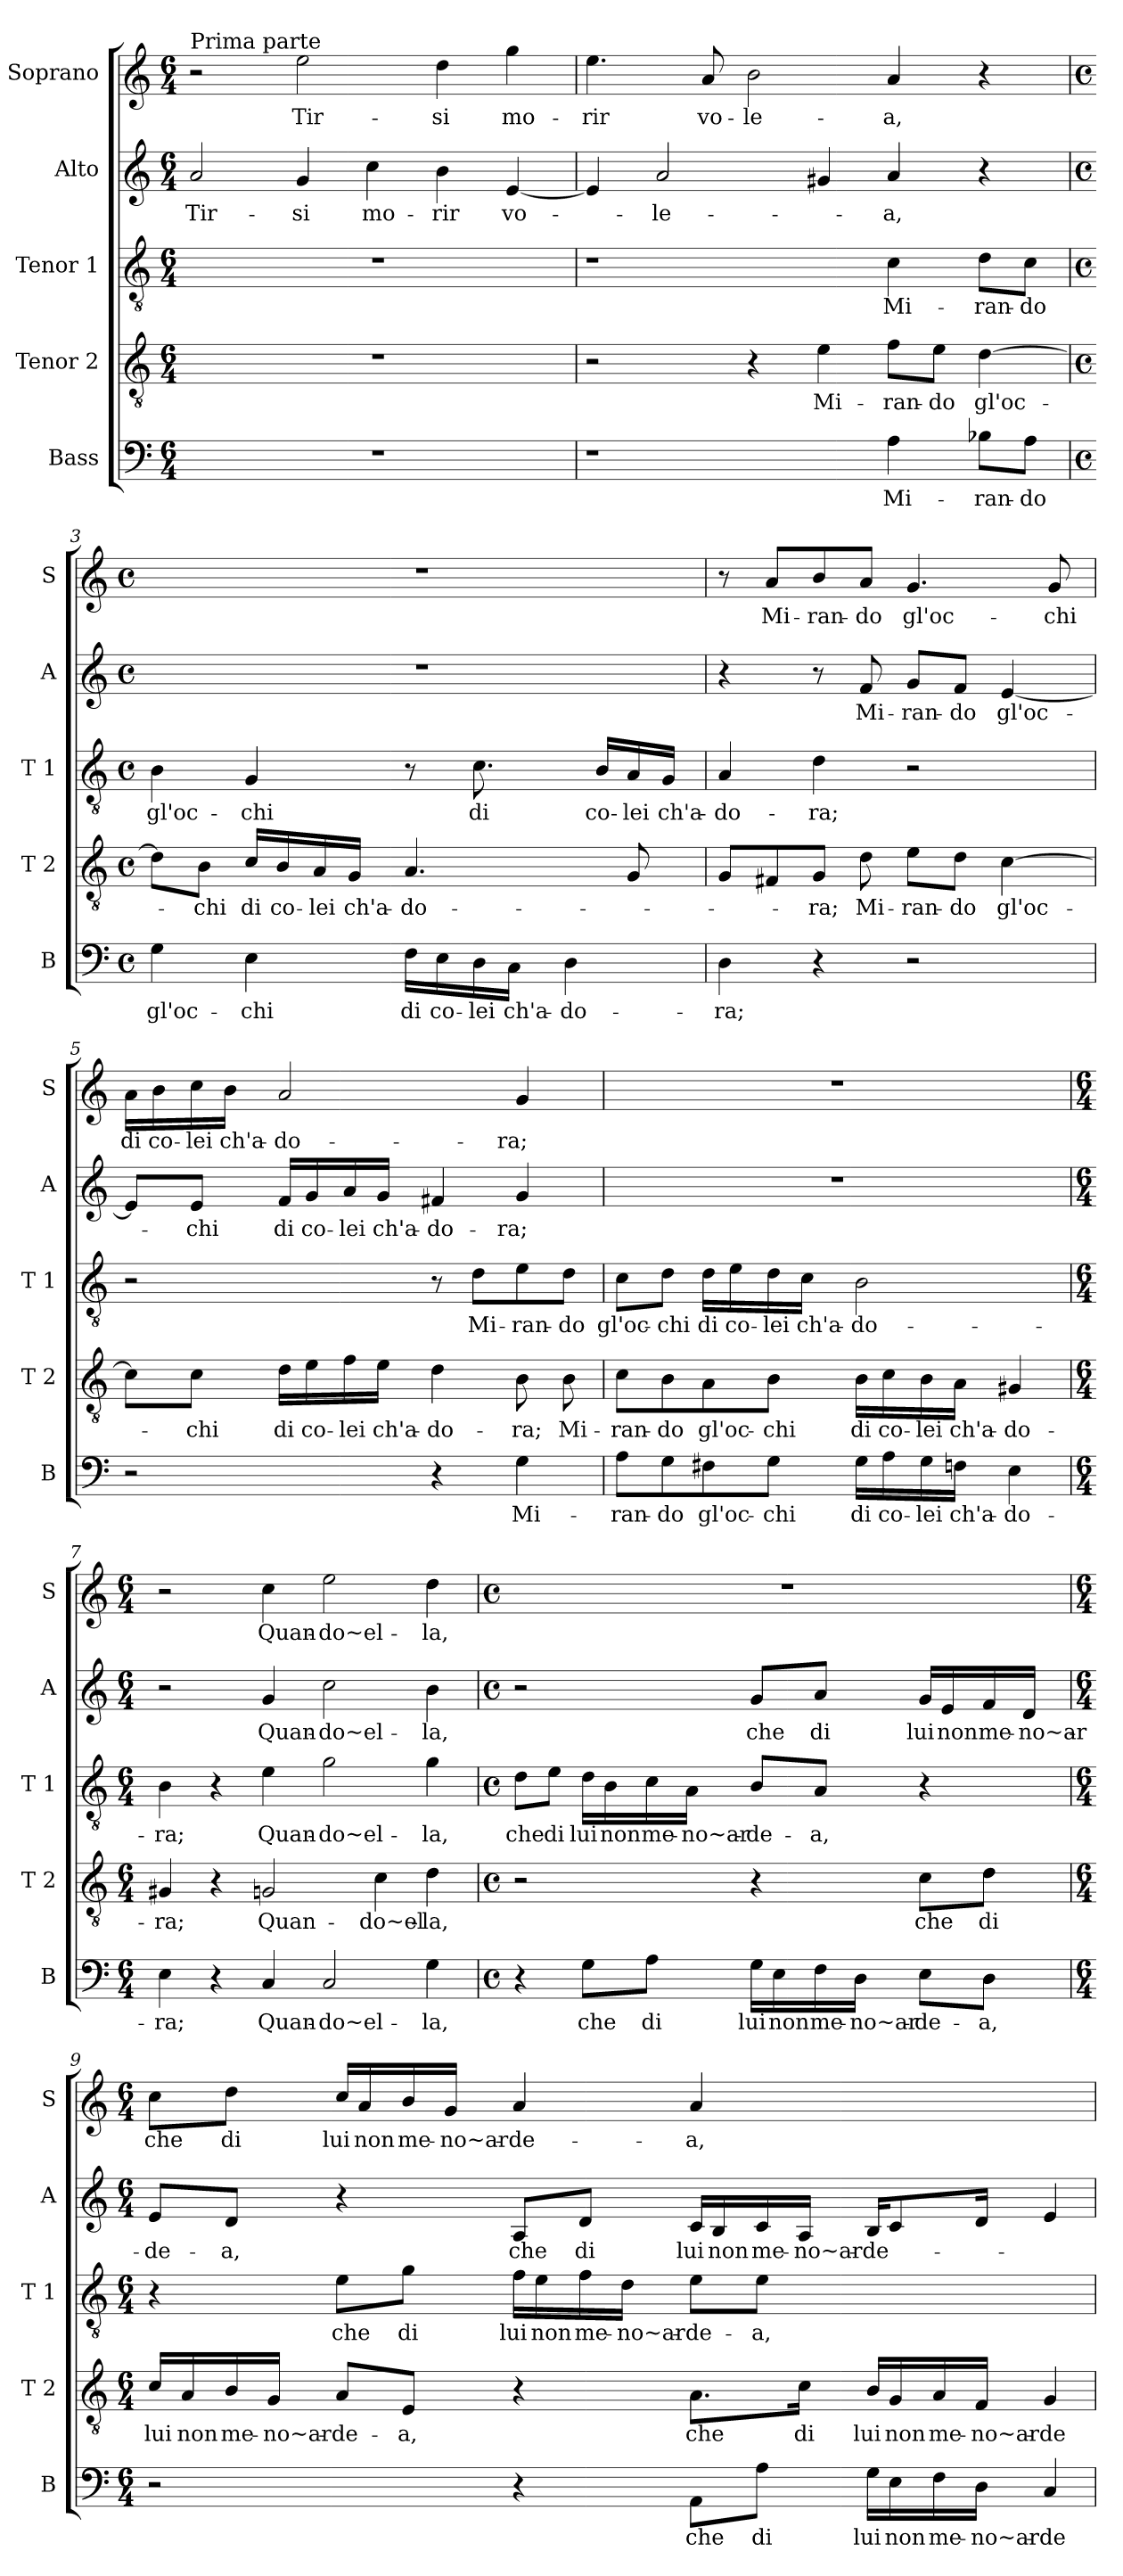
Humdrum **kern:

**kern	**text	**kern	**text	**kern	**text	**kern	**text	**kern	**text
*part5	*part5	*part4	*part4	*part3	*part3	*part2	*part2	*part1	*part1
*staff5	*staff5	*staff4	*staff4	*staff3	*staff3	*staff2	*staff2	*staff1	*staff1
*I"Bass	*	*I"Tenor 2	*	*I"Tenor 1	*	*I"Alto	*	*I"Soprano	*
*I'B	*	*I'T 2	*	*I'T 1	*	*I'A	*	*I'S	*
*clefF4	*	*clefGv2	*	*clefGv2	*	*clefG2	*	*clefG2	*
*k[]	*	*k[]	*	*k[]	*	*k[]	*	*k[]	*
*C:	*	*C:	*	*C:	*	*C:	*	*C:	*
*M6/4	*	*M6/4	*	*M6/4	*	*M6/4	*	*M6/4	*
=1	=1	=1	=1	=1	=1	=1	=1	=1	=1
!	!	!	!	!	!	!	!	!LO:TX:a:t=Prima parte	!
1.r	.	1.r	.	1.r	.	2a/	Tir-	2r	.
.	.	.	.	.	.	4g/	-si	2ee\	Tir-
.	.	.	.	.	.	4cc\	mo-	.	.
.	.	.	.	.	.	4b\	-rir	4dd\	-si
.	.	.	.	.	.	[4e/	vo-	4gg\	mo-
=2	=2	=2	=2	=2	=2	=2	=2	=2	=2
1r	.	2r	.	1r	.	4e/]	.	4.ee\	-rir
.	.	.	.	.	.	2a/	-le-	.	.
.	.	.	.	.	.	.	.	8a/	vo-
.	.	4r	.	.	.	.	.	2b\	-le-
.	.	4e\	Mi-	.	.	4g#X/	.	.	.
4A\	Mi-	8f\L	-ran-	4c\	Mi-	4a/	-a,	4a/	-a,
.	.	8e\J	-do	.	.	.	.	.	.
8B-X\L	-ran-	[4d\	gl'oc-	8d\L	-ran-	4r	.	4r	.
8A\J	-do	.	.	8c\J	-do	.	.	.	.
!!LO:LB:g=z
=3	=3	=3	=3	=3	=3	=3	=3	=3	=3
*M4/4	*	*M4/4	*	*M4/4	*	*M4/4	*	*M4/4	*
*met(c)	*	*met(c)	*	*met(c)	*	*met(c)	*	*met(c)	*
4G\	gl'oc-	8d\L]	.	4B\	gl'oc-	1r	.	1r	.
.	.	8B\J	-chi	.	.	.	.	.	.
4E\	-chi	16c/LL	di	4G/	-chi	.	.	.	.
.	.	16B/	co-	.	.	.	.	.	.
.	.	16A/	-lei	.	.	.	.	.	.
.	.	16G/JJ	ch'a-	.	.	.	.	.	.
16F\LL	di	4.A/	-do-	8r	.	.	.	.	.
16E\	co-	.	.	.	.	.	.	.	.
16D\	-lei	.	.	8.c\	di	.	.	.	.
16C\JJ	ch'a-	.	.	.	.	.	.	.	.
4D\	-do-	.	.	.	.	.	.	.	.
.	.	.	.	16B/LL	co-	.	.	.	.
.	.	8G/	.	16A/	-lei	.	.	.	.
.	.	.	.	16G/JJ	ch'a-	.	.	.	.
=4	=4	=4	=4	=4	=4	=4	=4	=4	=4
4D\	-ra;	8G/L	.	4A/	-do-	4r	.	8r	.
.	.	8F#X/	.	.	.	.	.	8a/L	Mi-
4r	.	8G/J	-ra;	4d\	-ra;	8r	.	8b/	-ran-
.	.	8d\	Mi-	.	.	8f/	Mi-	8a/J	-do
2r	.	8e\L	-ran-	2r	.	8g/L	-ran-	4.g/	gl'oc-
.	.	8d\J	-do	.	.	8f/J	-do	.	.
.	.	[4c\	gl'oc-	.	.	[4e/	gl'oc-	.	.
.	.	.	.	.	.	.	.	8g/	-chi
!!LO:PB:g=z
=5	=5	=5	=5	=5	=5	=5	=5	=5	=5
2r	.	8c\L]	.	2r	.	8e/L]	.	16a\LL	di
.	.	.	.	.	.	.	.	16b\	co-
.	.	8c\J	-chi	.	.	8e/J	-chi	16cc\	-lei
.	.	.	.	.	.	.	.	16b\JJ	ch'a-
.	.	16d\LL	di	.	.	16f/LL	di	2a/	-do-
.	.	16e\	co-	.	.	16g/	co-	.	.
.	.	16f\	-lei	.	.	16a/	-lei	.	.
.	.	16e\JJ	ch'a-	.	.	16g/JJ	ch'a-	.	.
4r	.	4d\	-do-	8r	.	4f#X/	-do-	.	.
.	.	.	.	8d\L	Mi-	.	.	.	.
4G\	Mi-	8B\	-ra;	8e\	-ran-	4g/	-ra;	4g/	-ra;
.	.	8B\	Mi-	8d\J	-do	.	.	.	.
=6	=6	=6	=6	=6	=6	=6	=6	=6	=6
8A\L	-ran-	8c\L	-ran-	8c\L	gl'oc-	1r	.	1r	.
8G\	-do	8B\	-do	8d\J	-chi	.	.	.	.
8F#X\	gl'oc-	8A\	gl'oc-	16d\LL	di	.	.	.	.
.	.	.	.	16e\	co-	.	.	.	.
8G\J	-chi	8B\J	-chi	16d\	-lei	.	.	.	.
.	.	.	.	16c\JJ	ch'a-	.	.	.	.
16G\LL	di	16B\LL	di	2B\	-do-	.	.	.	.
16A\	co-	16c\	co-	.	.	.	.	.	.
16G\	-lei	16B\	-lei	.	.	.	.	.	.
16Fn\JJ	ch'a-	16A\JJ	ch'a-	.	.	.	.	.	.
4E\	-do-	4G#X/	-do-	.	.	.	.	.	.
!!LO:LB:g=z
=7	=7	=7	=7	=7	=7	=7	=7	=7	=7
*M6/4	*	*M6/4	*	*M6/4	*	*M6/4	*	*M6/4	*
4E\	-ra;	4G#X/	-ra;	4B\	-ra;	2r	.	2r	.
4r	.	4r	.	4r	.	.	.	.	.
4C/	Quan-	2Gn/	Quan-	4e\	Quan-	4g/	Quan-	4cc\	Quan-
2C/	-do~el-	.	.	2g\	-do~el-	2cc\	-do~el-	2ee\	-do~el-
.	.	4c\	-do~el-	.	.	.	.	.	.
4G\	-la,	4d\	-la,	4g\	-la,	4b\	-la,	4dd\	-la,
=8	=8	=8	=8	=8	=8	=8	=8	=8	=8
*M4/4	*	*M4/4	*	*M4/4	*	*M4/4	*	*M4/4	*
*met(c)	*	*met(c)	*	*met(c)	*	*met(c)	*	*met(c)	*
4r	.	2r	.	8d\L	che	2r	.	1r	.
.	.	.	.	8e\J	di	.	.	.	.
8G\L	che	.	.	16d\LL	lui	.	.	.	.
.	.	.	.	16B\	non	.	.	.	.
8A\J	di	.	.	16c\	me-	.	.	.	.
.	.	.	.	16A\JJ	-no~ar-	.	.	.	.
16G\LL	lui	4r	.	8B/L	-de-	8g/L	che	.	.
16E\	non	.	.	.	.	.	.	.	.
16F\	me-	.	.	8A/J	-a,	8a/J	di	.	.
16D\JJ	-no~ar-	.	.	.	.	.	.	.	.
8E\L	-de-	8c\L	che	4r	.	16g/LL	lui	.	.
.	.	.	.	.	.	16e/	non	.	.
8D\J	-a,	8d\J	di	.	.	16f/	me-	.	.
.	.	.	.	.	.	16d/JJ	-no~ar-	.	.
!!LO:PB:g=z
=9	=9	=9	=9	=9	=9	=9	=9	=9	=9
*M6/4	*	*M6/4	*	*M6/4	*	*M6/4	*	*M6/4	*
2r	.	16c/LL	lui	4r	.	8e/L	-de-	8cc\L	che
.	.	16A/	non	.	.	.	.	.	.
.	.	16B/	me-	.	.	8d/J	-a,	8dd\J	di
.	.	16G/JJ	-no~ar-	.	.	.	.	.	.
.	.	8A/L	-de-	8e\L	che	4r	.	16cc/LL	lui
.	.	.	.	.	.	.	.	16a/	non
.	.	8E/J	-a,	8g\J	di	.	.	16b/	me-
.	.	.	.	.	.	.	.	16g/JJ	-no~ar-
4r	.	4r	.	16f\LL	lui	8A/L	che	4a/	-de-
.	.	.	.	16e\	non	.	.	.	.
.	.	.	.	16f\	me-	8d/J	di	.	.
.	.	.	.	16d\JJ	-no~ar-	.	.	.	.
8AA\L	che	8.A\L	che	8e\L	-de-	16c/LL	lui	4a/	-a,
.	.	.	.	.	.	16B/	non	.	.
8A\J	di	.	.	8e\J	-a,	16c/	me-	.	.
.	.	16c\Jk	di	.	.	16A/JJ	-no~ar-	.	.
16G\LL	lui	16B/LL	lui	2ryy	.	16B/KL	-de-	2ryy	.
16E\	non	16G/	non	.	.	8c/	.	.	.
16F\	me-	16A/	me-	.	.	.	.	.	.
16D\JJ	-no~ar-	16F/JJ	-no~ar-	.	.	16d/Jk	.	.	.
4C/	-de-	4G/	-de-	.	.	4e/	.	.	.
=	=	=	=	=	=	=	=	=	=
*-	*-	*-	*-	*-	*-	*-	*-	*-	*-
